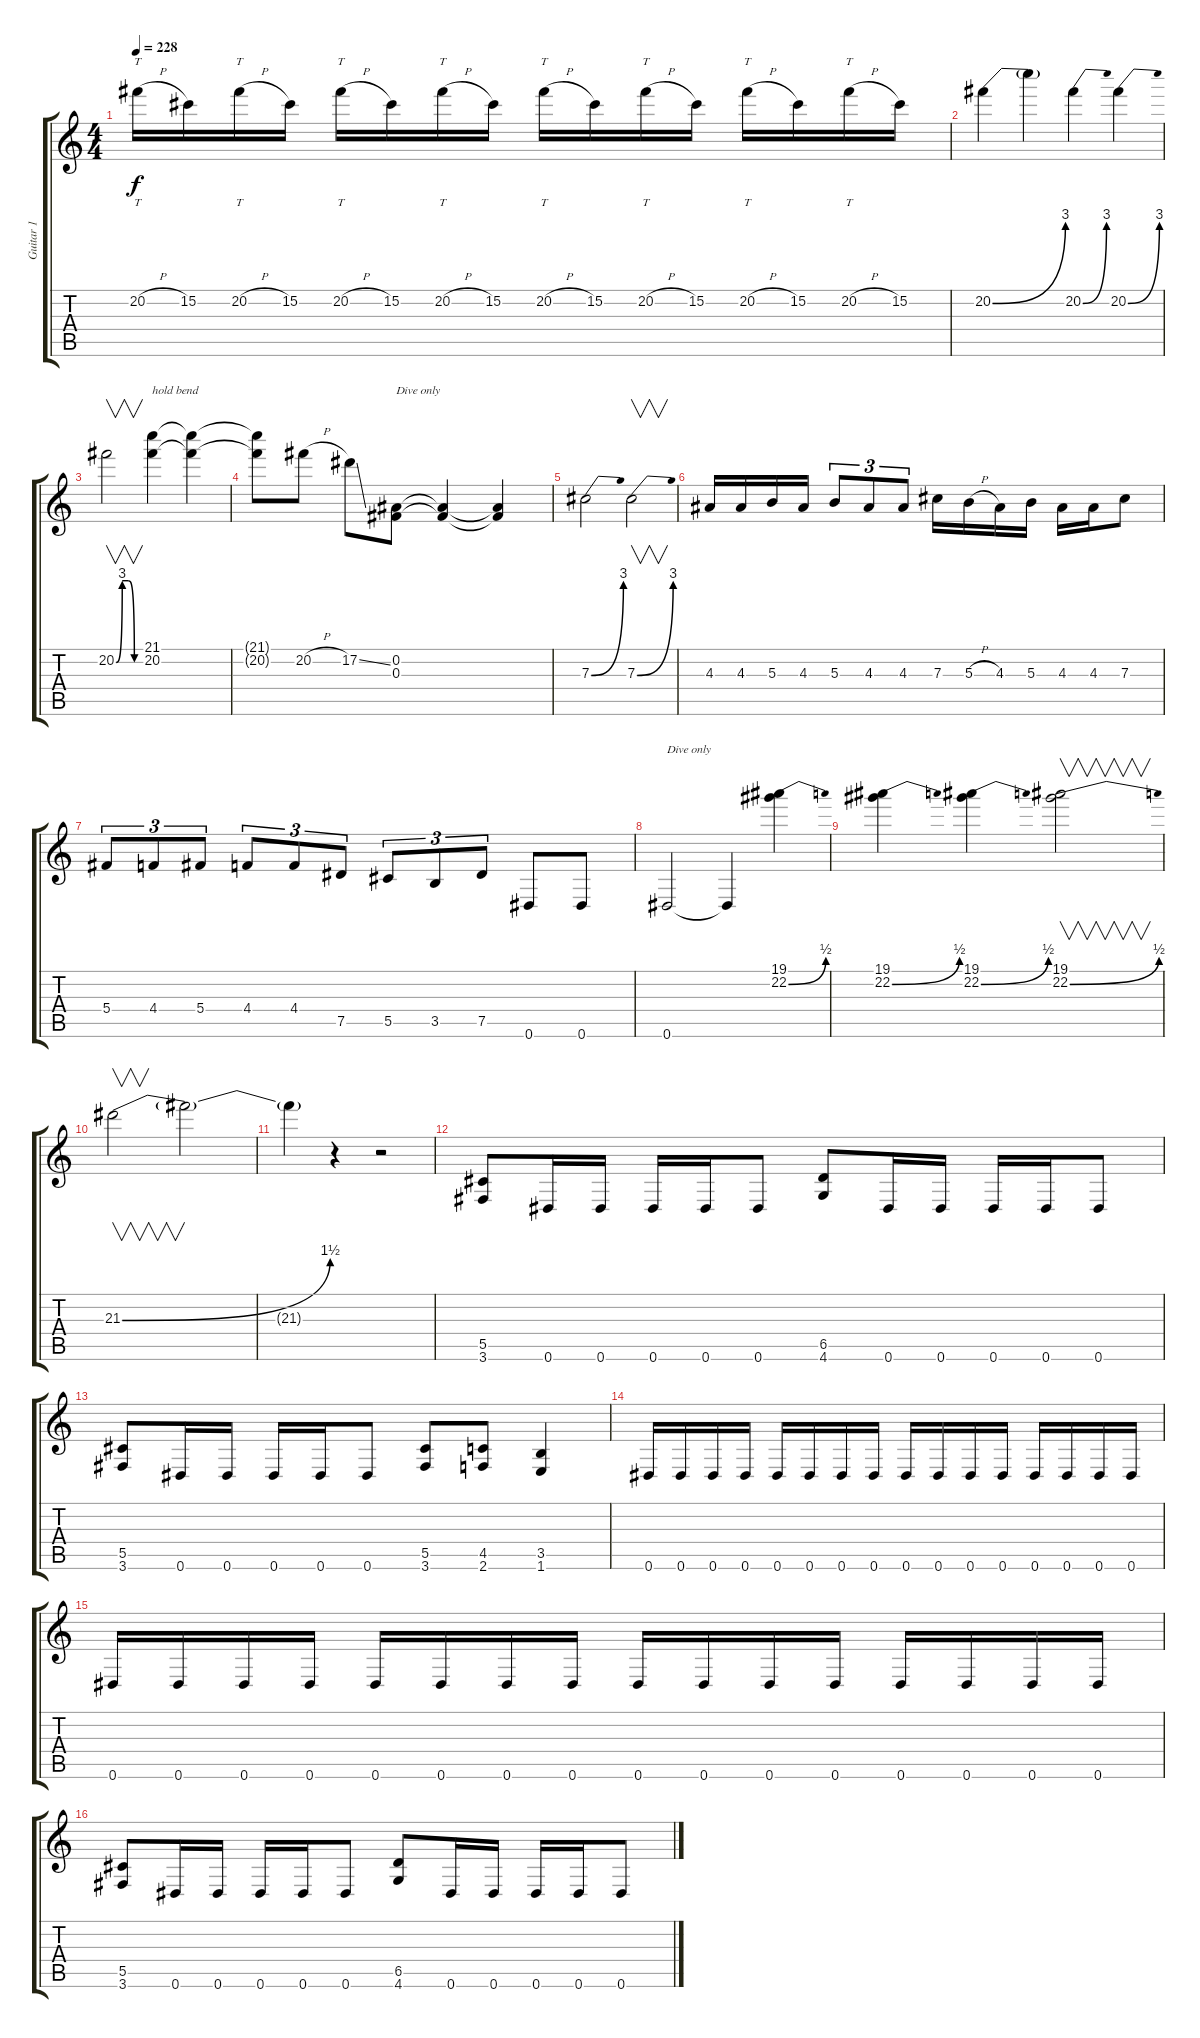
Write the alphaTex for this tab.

\track ("Guitar 1" "Guitar 1") {instrument distortionguitar}
\staff {score tabs}
\tuning (Eb4 Bb3 Gb3 Db3 Ab2 Eb2) {hide}
\ts (4 4)
\tempo 228
\clef g2
\ks c
20.2{h}.16{tt dy f} 15.2.16 20.2{h}.16{tt} 15.2.16 20.2{h}.16{tt} 15.2.16 20.2{h}.16{tt} 15.2.16 20.2{h}.16{tt} 15.2.16 20.2{h}.16{tt} 15.2.16 20.2{h}.16{tt} 15.2.16 20.2{h}.16{tt} 15.2.16 |
20.2{be (bend 0 0 60 12)}.4 20.2{t}.4 20.2{be (bend 0 0 60 12)}.4 20.2{be (bend 0 0 60 12)}.4 |
20.2{be (custom 0 0 15 12 30 12 45 0 60 0)}.2{v} (21.1 20.2).4{txt "hold bend"} (21.1{t} 20.2{t}).4 |
(21.1{t} 20.2{t}).8 20.2{h}.8 17.2{ss}.8 (0.2 0.3).8{txt "Dive only"} (0.2{t} 0.3{t}).4 (0.2{t} 0.3{t}).4 |
7.3{be (bend 0 0 60 12)}.2 7.3{be (bend 0 0 60 12)}.2{v} |
4.3.16 4.3.16 5.3.16 4.3.16 5.3.8{tu (3 2)} 4.3.8{tu (3 2)} 4.3.8{tu (3 2)} 7.3.16 5.3{h}.16 4.3.16 5.3.16 4.3.16 4.3.16 7.3.8 |
5.4.8{tu (3 2)} 4.4.8{tu (3 2)} 5.4.8{tu (3 2)} 4.4.8{tu (3 2)} 4.4.8{tu (3 2)} 7.5.8{tu (3 2)} 5.5.8{tu (3 2)} 3.5.8{tu (3 2)} 7.5.8{tu (3 2)} 0.6.8 0.6.8 |
0.6.2{txt "Dive only"} 0.6{t}.4 (19.1 22.2{be (bend 0 0 60 2)}).4 |
(19.1 22.2{be (bend 0 0 60 2)}).4 (19.1 22.2{be (bend 0 0 60 2)}).4 (19.1 22.2{be (bend 0 0 60 2)}).2{v} |
21.3{be (bend 0 0 60 6)}.2{v} 21.3{t}.2 |
21.3{t}.4 r.4 r.2 |
(5.5 3.6).8 0.6.16 0.6.16 0.6.16 0.6.16 0.6.8 (6.5 4.6).8 0.6.16 0.6.16 0.6.16 0.6.16 0.6.8 |
(5.5 3.6).8 0.6.16 0.6.16 0.6.16 0.6.16 0.6.8 (5.5 3.6).8 (4.5 2.6).8 (3.5 1.6).4 |
0.6.16 0.6.16 0.6.16 0.6.16 0.6.16 0.6.16 0.6.16 0.6.16 0.6.16 0.6.16 0.6.16 0.6.16 0.6.16 0.6.16 0.6.16 0.6.16 |
0.6.16 0.6.16 0.6.16 0.6.16 0.6.16 0.6.16 0.6.16 0.6.16 0.6.16 0.6.16 0.6.16 0.6.16 0.6.16 0.6.16 0.6.16 0.6.16 |
(5.5 3.6).8 0.6.16 0.6.16 0.6.16 0.6.16 0.6.8 (6.5 4.6).8 0.6.16 0.6.16 0.6.16 0.6.16 0.6.8
